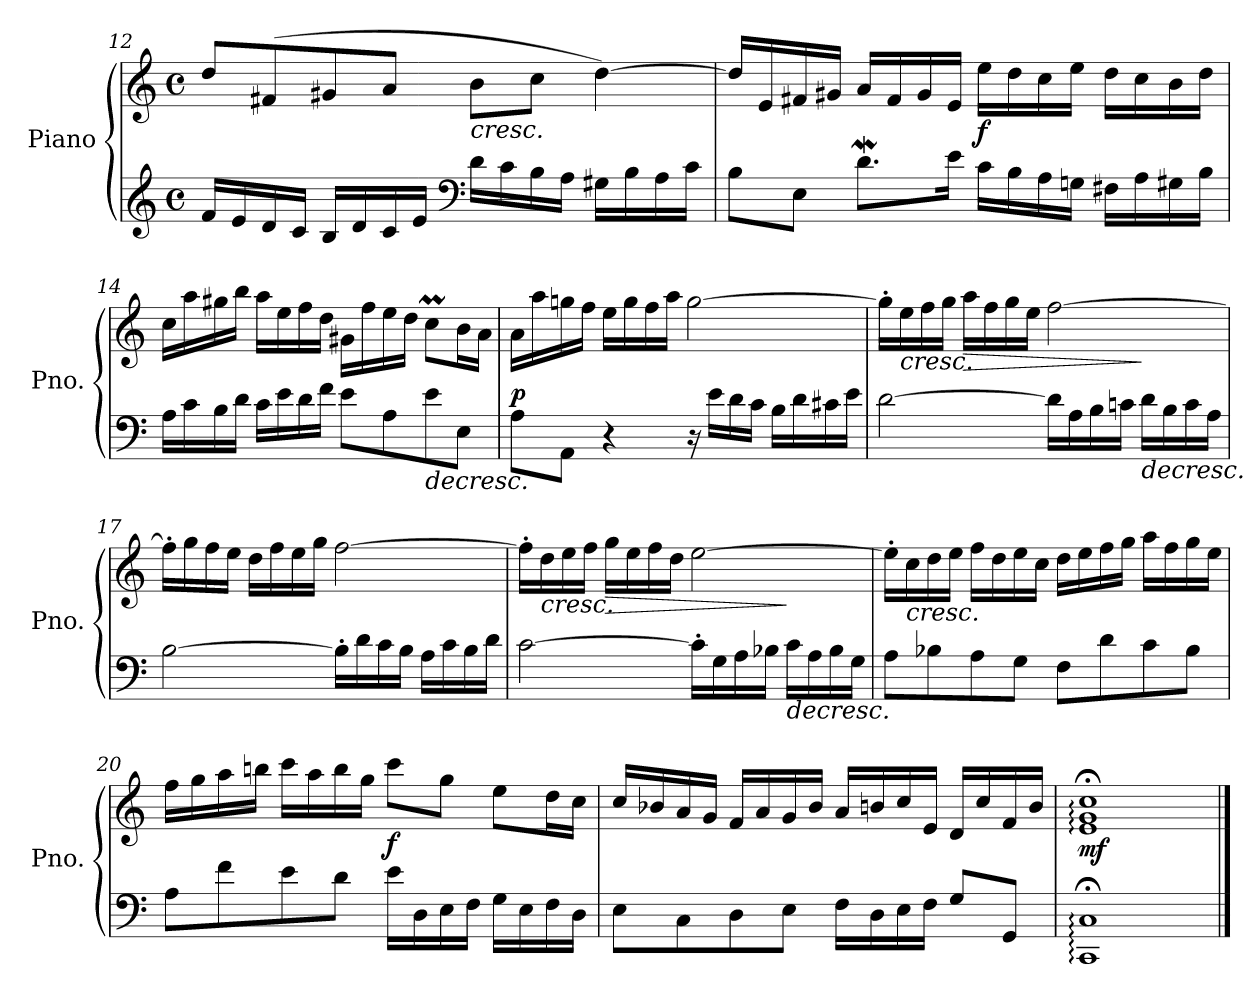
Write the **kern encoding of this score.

**kern	**kern	**dynam
*part1	*part1	*part1
*staff2	*staff1	*staff1/2
*I"Piano	*	*
*I'Pno.	*	*
*clefG2	*clefG2	*
*k[]	*k[]	*
*M4/4	*M4/4	*
*met(c)	*met(c)	*
=12	=12	=12
16f/LL	8dd/L	.
16e/	.	.
16d/	(8f#X/	.
16c/JJ	.	.
16B/LL	8g#X/	.
16d/	.	.
16c/	8a/J	.
16e/JJ	.	.
*clefF4	*	*
!	!	!LO:HP:b
16d\LL	8b\L	<
16c\	.	.
16B\	8cc\J	.
16A\JJ	.	.
16G#X\LL	[4dd\)	.
16B\	.	.
16A\	.	.
16c\JJ	.	.
!!LO:LB:g=z
=13	=13	=13
8B\L	16dd/LL]	.
.	16e/	.
8E\J	16f#X/	.
.	16g#X/JJ	.
8.dW\L	16a/LL	.
.	16f#/	.
.	16g#/	.
16e\Jk	16e/JJ	.
!	!	!LO:DY:a=2
16c\LL	16ee\LL	f
16B\	16dd\	.
16A\	16cc\	.
16Gn\JJ	16ee\JJ	.
16F#X\LL	16dd\LL	.
16A\	16cc\	.
16G#X\	16b\	.
16B\JJ	16dd\JJ	.
=14	=14	=14
16A\LL	16cc\LL	.
16c\	16aa\	.
16B\	16gg#X\	.
16d\JJ	16bb\JJ	.
16c\LL	16aa\LL	.
16e\	16ee\	.
16d\	16ff\	.
16f\JJ	16dd\JJ	.
8e\L	16g#X\LL	.
.	16ff\	.
8A\	16ee\	.
.	16dd\JJ	.
!	!	!LO:HP:b=2
8e\	8ccM\L	>
8E\J	16b\L	.
.	16a\JJ	.
.	.	[
!!LO:LB:g=z
=15	=15	=15
!	!	!LO:DY:a=2
8A\L	16a\LL	p
.	16aa\	.
8AA\J	16ggn\	.
.	16ff\JJ	.
4r	16ee\LL	.
.	16gg\	.
.	16ff\	.
.	16aa\JJ	.
16r	[2gg\	.
16e\LL	.	.
16d\	.	.
16c\JJ	.	.
16B\LL	.	.
16d\	.	.
16c#X\	.	.
16e\JJ	.	.
=16	=16	=16
[2d\	16gg'\LL]	.
!	!	!LO:HP:b
.	16ee\	<
.	16ff\	.
.	16gg\JJ	.
!	!	!LO:HP:n=1:b
.	16aa\LL	] >
.	16ff\	.
.	16gg\	.
.	16ee\JJ	[
16d\LL]	[2ff\	.
16A\	.	.
16B\	.	.
16cn\JJ	.	.
!	!	!LO:HP:n=1:b=2
16d\LL	.	] >
16B\	.	.
16c\	.	.
16A\JJ	.	.
!!LO:LB:g=z
=17	=17	=17
[2B\	16ff'\LL]	.
.	16gg\	.
.	16ff\	.
.	16ee\JJ	.
.	16dd\LL	.
.	16ff\	.
.	16ee\	.
.	16gg\JJ	.
16B'\LL]	[2ff\	.
16d\	.	.
16c\	.	.
16B\JJ	.	.
16A\LL	.	.
16c\	.	.
16B\	.	.
16d\JJ	.	.
=18	=18	=18
[2c\	16ff'\LL]	.
!	!	!LO:HP:b
.	16dd\	<
.	16ee\	.
.	16ff\JJ	.
!	!	!LO:HP:n=1:b
.	16gg\LL	] >
.	16ee\	.
.	16ff\	.
.	16dd\JJ	[
16c'\LL]	[2ee\	.
16G\	.	.
16A\	.	.
16B-X\JJ	.	.
!	!	!LO:HP:n=1:b=2
16c\LL	.	] >
16A\	.	.
16B-\	.	.
16G\JJ	.	.
!!LO:LB:g=z
=19	=19	=19
8A\L	16ee'\LL]	.
!	!	!LO:HP:b
.	16cc\	<
8B-X\	16dd\	.
.	16ee\JJ	.
8A\	16ff\LL	]
.	16dd\	.
8G\J	16ee\	.
.	16cc\JJ	.
8F\L	16dd\LL	.
.	16ee\	.
8d\	16ff\	.
.	16gg\JJ	.
8c\	16aa\LL	.
.	16ff\	.
8B-\J	16gg\	.
.	16ee\JJ	.
=20	=20	=20
8A\L	16ff\LL	.
.	16gg\	.
8f\	16aa\	.
.	16bbn\JJ	.
8e\	16ccc\LL	.
.	16aa\	.
8d\J	16bb\	.
.	16gg\JJ	.
!	!	!LO:DY:b
16e\LL	8ccc\L	f
16D\	.	.
16E\	8gg\J	.
16F\JJ	.	.
16G\LL	8ee\L	.
16E\	.	.
16F\	16dd\L	.
16D\JJ	16cc\JJ	.
!!LO:LB:g=z
=21	=21	=21
8E\L	16cc/LL	.
.	16b-X/	.
8C\	16a/	.
.	16g/JJ	[
8D\	16f/LL	.
.	16a/	.
8E\J	16g/	.
.	16b-/JJ	.
16F\LL	16a/LL	.
16D\	16bn/	.
16E\	16cc/	.
*	*MM102	*
16F\JJ	16e/JJ	.
8G/L	16d/LL	.
.	16cc/	.
*	*MM90	*
8GG/J	16f/	.
.	16b/JJ	.
=22	=22	=22
*	*MM70	*
!	!	!LO:DY:b
1CC;: 1C;:	1e;<: 1g;<: 1cc;<:	mf
==	==	==
*-	*-	*-
